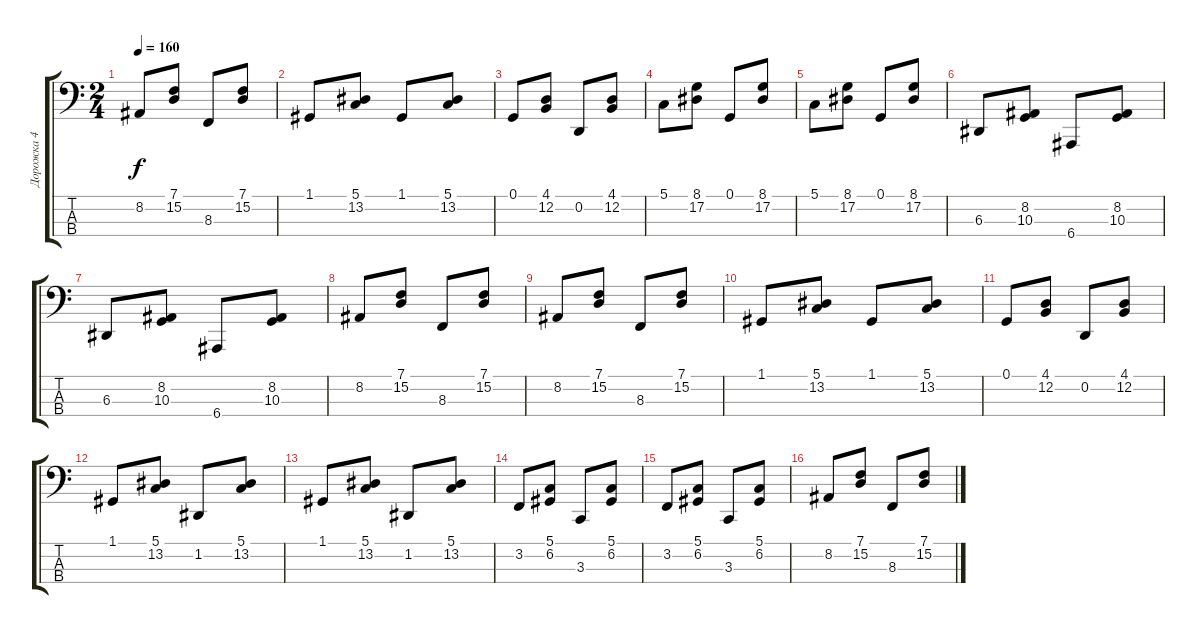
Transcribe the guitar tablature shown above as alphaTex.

\track ("Дорожка 4" "Дорожка 4") {instrument reedorgan}
\staff {score tabs}
\tuning (G2 D2 A1 E1) {hide}
\ts (2 4)
\tempo 160
\clef f4
\ks c
8.2.8{dy f} (7.1 15.2).8 8.3.8 (7.1 15.2).8 |
1.1.8 (5.1 13.2).8 1.1.8 (5.1 13.2).8 |
0.1.8 (4.1 12.2).8 0.2.8 (4.1 12.2).8 |
5.1.8 (8.1 17.2).8 0.1.8 (8.1 17.2).8 |
5.1.8 (8.1 17.2).8 0.1.8 (8.1 17.2).8 |
6.3.8 (8.2 10.3).8 6.4.8 (8.2 10.3).8 |
6.3.8 (8.2 10.3).8 6.4.8 (8.2 10.3).8 |
8.2.8 (7.1 15.2).8 8.3.8 (7.1 15.2).8 |
8.2.8 (7.1 15.2).8 8.3.8 (7.1 15.2).8 |
1.1.8 (5.1 13.2).8 1.1.8 (5.1 13.2).8 |
0.1.8 (4.1 12.2).8 0.2.8 (4.1 12.2).8 |
1.1.8 (5.1 13.2).8 1.2.8 (5.1 13.2).8 |
1.1.8 (5.1 13.2).8 1.2.8 (5.1 13.2).8 |
3.2.8 (5.1 6.2).8 3.3.8 (5.1 6.2).8 |
3.2.8 (5.1 6.2).8 3.3.8 (5.1 6.2).8 |
8.2.8 (7.1 15.2).8 8.3.8 (7.1 15.2).8
